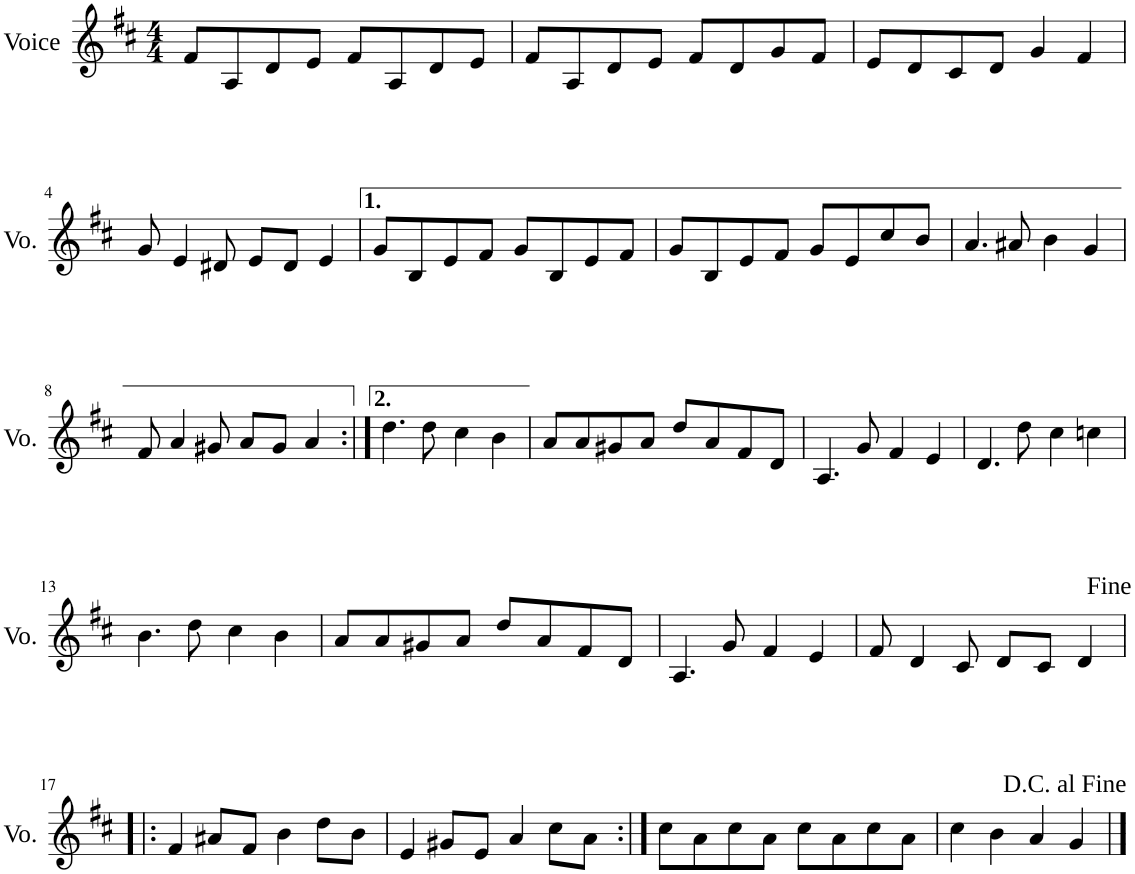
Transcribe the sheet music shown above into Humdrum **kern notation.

**kern
*part1
*staff1
*I"Voice
*I'Vo.
*clefG2
*k[f#c#]
*M4/4
=1
8f#/L
8A/
8d/
8e/J
8f#/L
8A/
8d/
8e/J
=2
8f#/L
8A/
8d/
8e/J
8f#/L
8d/
8g/
8f#/J
=3
8e/L
8d/
8c#/
8d/J
4g/
4f#/
!!LO:LB:g=z
=4
8g/
4e/
8d#X/
8e/L
8d#/J
4e/
=5
8g/L
8B/
8e/
8f#/J
8g/L
8B/
8e/
8f#/J
=6
8g/L
8B/
8e/
8f#/J
8g/L
8e/
8cc#/
8b/J
=7
4.a/
8a#X/
4b\
4g/
!!LO:LB:g=z
=8
8f#/
4a/
8g#X/
8a/L
8g#/J
4a/
=9:|!
4.dd\
8dd\
4cc#\
4b\
=10
8a/L
8a/
8g#X/
8a/J
8dd/L
8a/
8f#/
8d/J
=11
4.A/
8g/
4f#/
4e/
=12
4.d/
8dd\
4cc#\
4ccn\
!!LO:LB:g=z
=13
4.b\
8dd\
4cc#\
4b\
=14
8a/L
8a/
8g#X/
8a/J
8dd/L
8a/
8f#/
8d/J
=15
4.A/
8g/
4f#/
4e/
=16
8f#/
4d/
8c#/
8d/L
8c#/J
4d/
!LO:TX:a:t=<font face="Times New Roman"/>Fine
!!LO:LB:g=z
=17!|:
4f#/
8a#X/L
8f#/J
4b\
8dd\L
8b\J
=18
4e/
8g#X/L
8e/J
4a/
8cc#\L
8a\J
=19:|!
8cc#\L
8a\
8cc#\
8a\J
8cc#\L
8a\
8cc#\
8a\J
=20
4cc#\
4b\
4a/
4g/
!LO:TX:a:t=<font face="Times New Roman"/>D.C. al Fine
==
*-
